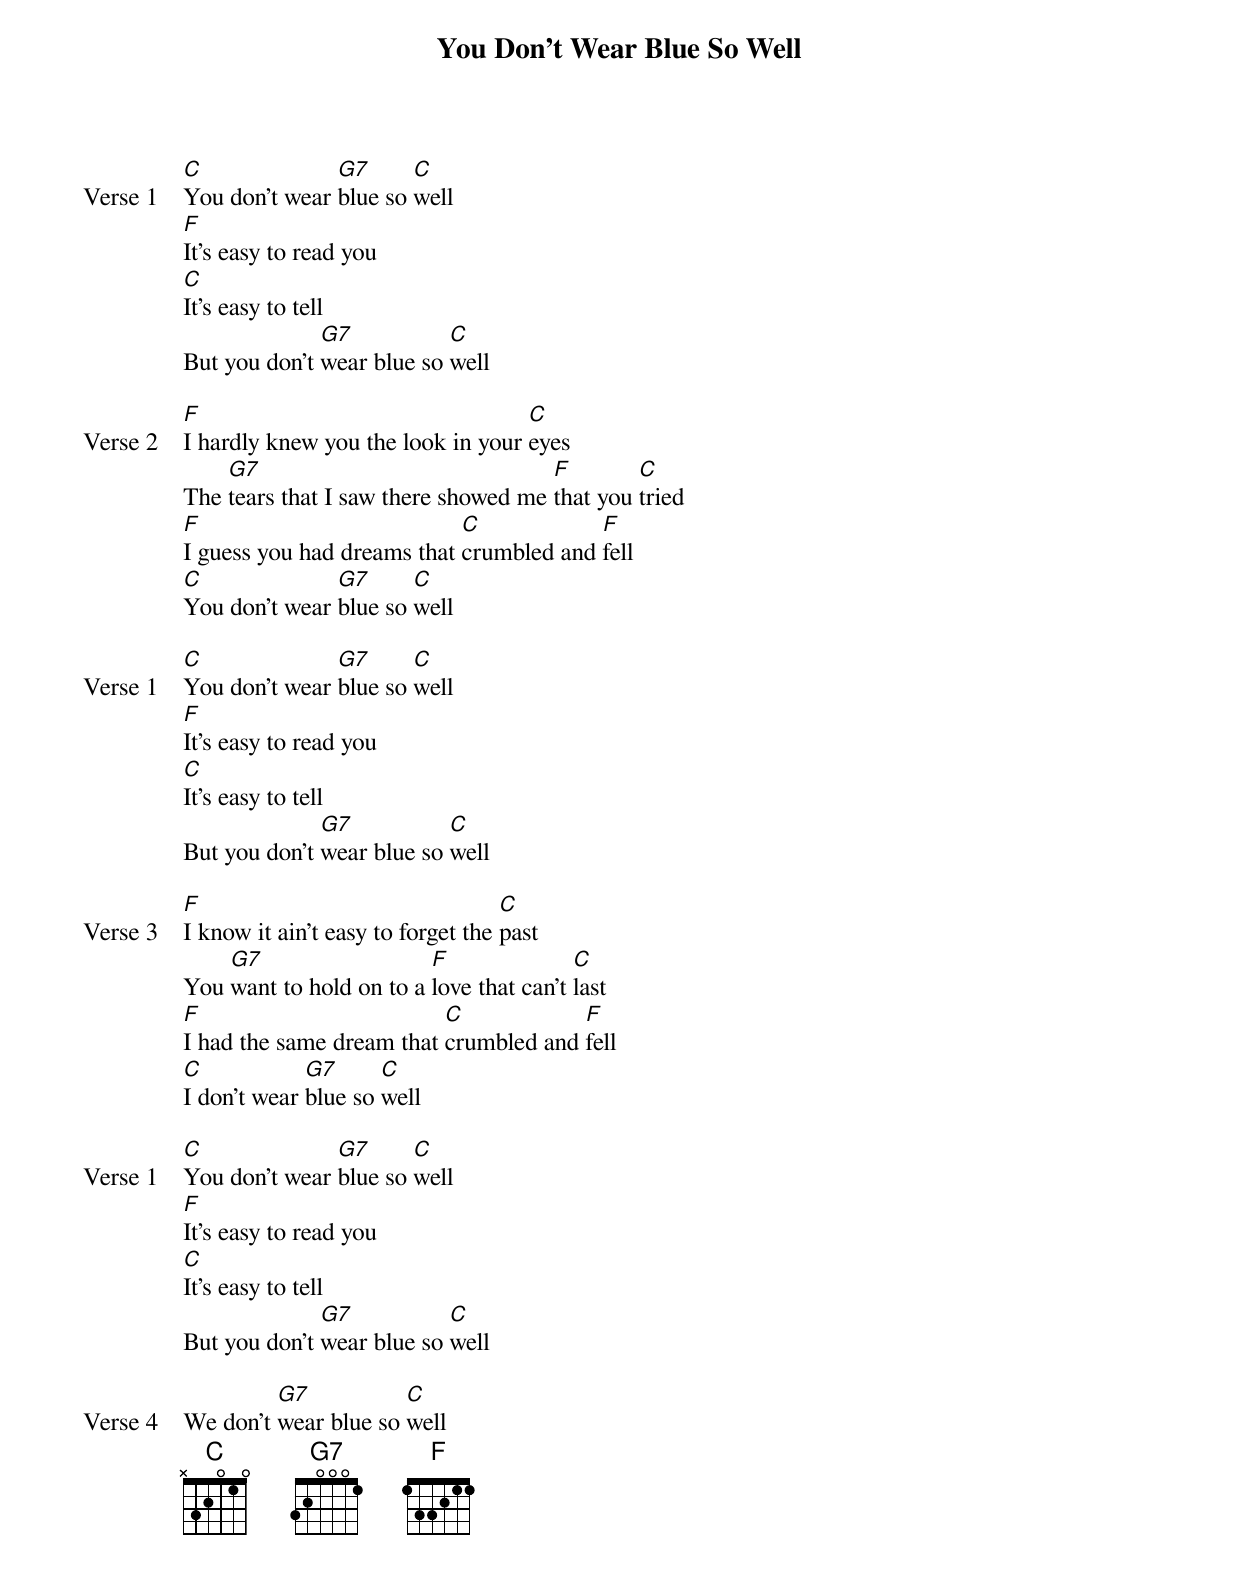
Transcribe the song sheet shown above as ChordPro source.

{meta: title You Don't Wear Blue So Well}
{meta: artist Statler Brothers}
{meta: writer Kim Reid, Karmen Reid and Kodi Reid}

{start_of_verse: Verse 1}
[C]You don't wear [G7]blue so [C]well
[F]It's easy to read you
[C]It's easy to tell
But you don't [G7]wear blue so [C]well
{end_of_verse}

{start_of_verse: Verse 2}
[F]I hardly knew you the look in your [C]eyes
The [G7]tears that I saw there showed me [F]that you [C]tried
[F]I guess you had dreams that [C]crumbled and [F]fell
[C]You don't wear [G7]blue so [C]well
{end_of_verse}

{start_of_verse: Verse 1}
[C]You don't wear [G7]blue so [C]well
[F]It's easy to read you
[C]It's easy to tell
But you don't [G7]wear blue so [C]well
{end_of_verse}

{start_of_verse: Verse 3}
[F]I know it ain't easy to forget the [C]past
You [G7]want to hold on to a [F]love that can't [C]last
[F]I had the same dream that [C]crumbled and [F]fell
[C]I don't wear [G7]blue so [C]well
{end_of_verse}

{start_of_verse: Verse 1}
[C]You don't wear [G7]blue so [C]well
[F]It's easy to read you
[C]It's easy to tell
But you don't [G7]wear blue so [C]well
{end_of_verse}

{start_of_verse: Verse 4}
We don't [G7]wear blue so [C]well
{end_of_verse}
